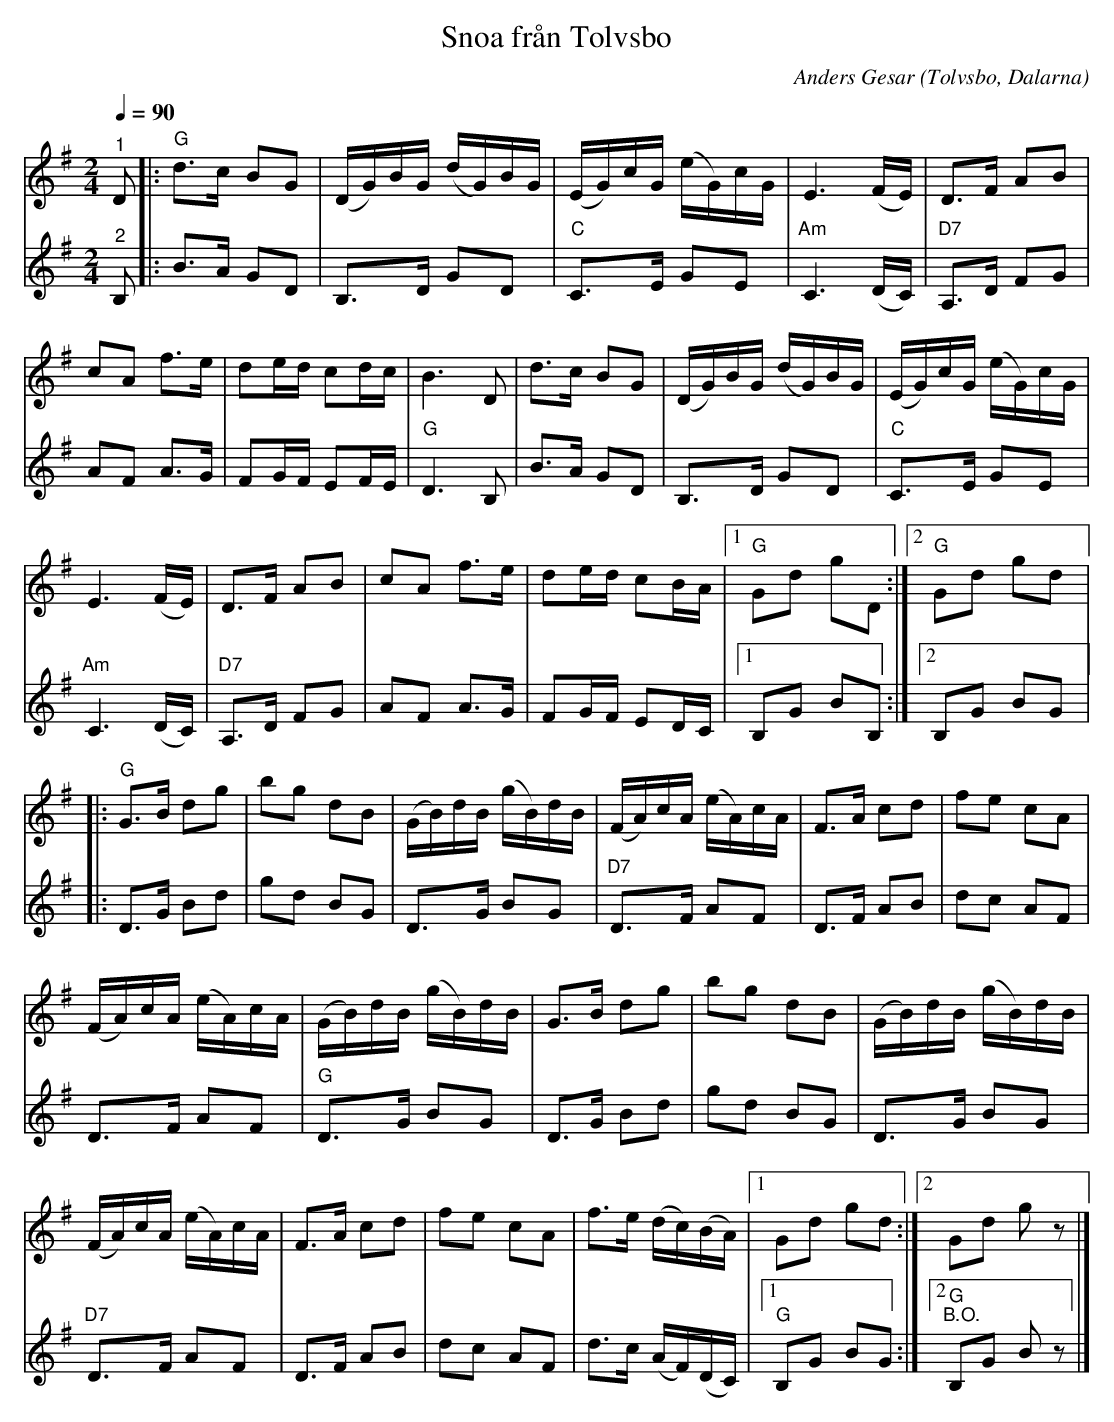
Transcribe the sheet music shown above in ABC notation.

X:1
T:Snoa från Tolvsbo
O:Tolvsbo, Dalarna
C:Anders Gesar
L:1/8
Q:1/4=90
M:2/4
K:G
V:1
"^1" D |:"G" d>c BG | (D/G/)B/G/ (d/G/)B/G/ | (E/G/)c/G/ (e/G/)c/G/ | E3 (F/E/) | D>F AB |
cA f>e | de/d/ cd/c/ | B3 D | d>c BG | (D/G/)B/G/ (d/G/)B/G/ | (E/G/)c/G/ (e/G/)c/G/ |
E3 (F/E/) | D>F AB | cA f>e | de/d/ cB/A/ |1"G" Gd gD :|2"G" Gd gd |:
"G" G>B dg | bg dB | (G/B/)d/B/ (g/B/)d/B/ | (F/A/)c/A/ (e/A/)c/A/ | F>A cd | fe cA |
(F/A/)c/A/ (e/A/)c/A/ | (G/B/)d/B/ (g/B/)d/B/ | G>B dg | bg dB | (G/B/)d/B/ (g/B/)d/B/ |
(F/A/)c/A/ (e/A/)c/A/ | F>A cd | fe cA | f>e (d/c/)(B/A/) |1 Gd gd :|2 Gd g z |]
V:2
"^2" B, |: B>A GD | B,>D GD |"C" C>E GE |"Am" C3 (D/C/) |"D7" A,>D FG |
AF A>G | FG/F/ EF/E/ | "G" D3 B, | B>A GD | B,>D GD |"C" C>E GE |"Am" C3 (D/C/) |
"D7" A,>D FG | AF A>G | FG/F/ ED/C/ |1 B,G BB, :|2 B,G BG |:
D>G Bd | gd BG | D>G BG |"D7" D>F AF | D>F AB | dc AF |
D>F AF |"G" D>G BG | D>G Bd | gd BG | D>G BG |"D7" D>F AF |
D>F AB | dc AF | d>c (A/F/)(D/C/) |1 "G" B,G BG :|2"G" "^B.O." B,G B z |]
